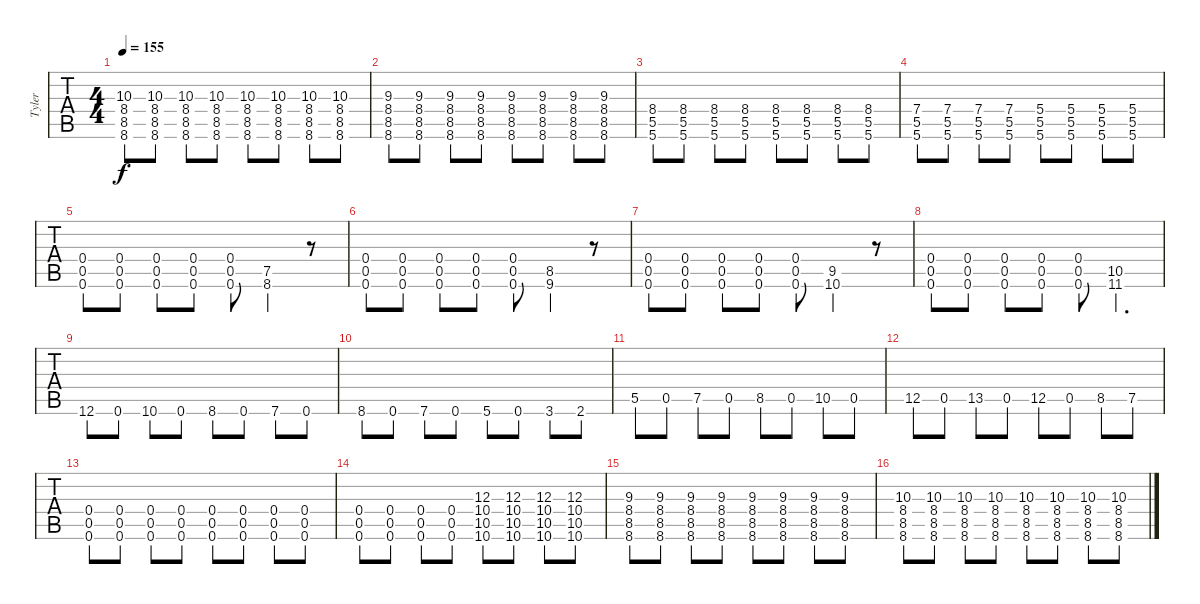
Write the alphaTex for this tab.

\track ("Tyler" "Tyler") {instrument distortionguitar}
\staff {tabs}
\tuning (D4 A3 F3 C3 G2 C2) {hide}
\ts (4 4)
\tempo 155
\clef g2
\ks c
(10.3 8.4 8.5 8.6).8{dy f} (10.3 8.4 8.5 8.6).8 (10.3 8.4 8.5 8.6).8 (10.3 8.4 8.5 8.6).8 (10.3 8.4 8.5 8.6).8 (10.3 8.4 8.5 8.6).8 (10.3 8.4 8.5 8.6).8 (10.3 8.4 8.5 8.6).8 |
(9.3 8.4 8.5 8.6).8 (9.3 8.4 8.5 8.6).8 (9.3 8.4 8.5 8.6).8 (9.3 8.4 8.5 8.6).8 (9.3 8.4 8.5 8.6).8 (9.3 8.4 8.5 8.6).8 (9.3 8.4 8.5 8.6).8 (9.3 8.4 8.5 8.6).8 |
(8.4 5.5 5.6).8 (8.4 5.5 5.6).8 (8.4 5.5 5.6).8 (8.4 5.5 5.6).8 (8.4 5.5 5.6).8 (8.4 5.5 5.6).8 (8.4 5.5 5.6).8 (8.4 5.5 5.6).8 |
(7.4 5.5 5.6).8 (7.4 5.5 5.6).8 (7.4 5.5 5.6).8 (7.4 5.5 5.6).8 (5.4 5.5 5.6).8 (5.4 5.5 5.6).8 (5.4 5.5 5.6).8 (5.4 5.5 5.6).8 |
(0.4 0.5 0.6).8 (0.4 0.5 0.6).8 (0.4 0.5 0.6).8 (0.4 0.5 0.6).8 (0.4 0.5 0.6).8 (7.5 8.6).4 r.8 |
(0.4 0.5 0.6).8 (0.4 0.5 0.6).8 (0.4 0.5 0.6).8 (0.4 0.5 0.6).8 (0.4 0.5 0.6).8 (8.5 9.6).4 r.8 |
(0.4 0.5 0.6).8 (0.4 0.5 0.6).8 (0.4 0.5 0.6).8 (0.4 0.5 0.6).8 (0.4 0.5 0.6).8 (9.5 10.6).4 r.8 |
(0.4 0.5 0.6).8 (0.4 0.5 0.6).8 (0.4 0.5 0.6).8 (0.4 0.5 0.6).8 (0.4 0.5 0.6).8 (10.5 11.6).4{d} |
12.6.8 0.6.8 10.6.8 0.6.8 8.6.8 0.6.8 7.6.8 0.6.8 |
8.6.8 0.6.8 7.6.8 0.6.8 5.6.8 0.6.8 3.6.8 2.6.8 |
5.5.8 0.5.8 7.5.8 0.5.8 8.5.8 0.5.8 10.5.8 0.5.8 |
12.5.8 0.5.8 13.5.8 0.5.8 12.5.8 0.5.8 8.5.8 7.5.8 |
(0.4 0.5 0.6).8 (0.4 0.5 0.6).8 (0.4 0.5 0.6).8 (0.4 0.5 0.6).8 (0.4 0.5 0.6).8 (0.4 0.5 0.6).8 (0.4 0.5 0.6).8 (0.4 0.5 0.6).8 |
(0.4 0.5 0.6).8 (0.4 0.5 0.6).8 (0.4 0.5 0.6).8 (0.4 0.5 0.6).8 (12.3 10.4 10.5 10.6).8 (12.3 10.4 10.5 10.6).8 (12.3 10.4 10.5 10.6).8 (12.3 10.4 10.5 10.6).8 |
(9.3 8.4 8.5 8.6).8 (9.3 8.4 8.5 8.6).8 (9.3 8.4 8.5 8.6).8 (9.3 8.4 8.5 8.6).8 (9.3 8.4 8.5 8.6).8 (9.3 8.4 8.5 8.6).8 (9.3 8.4 8.5 8.6).8 (9.3 8.4 8.5 8.6).8 |
(10.3 8.4 8.5 8.6).8 (10.3 8.4 8.5 8.6).8 (10.3 8.4 8.5 8.6).8 (10.3 8.4 8.5 8.6).8 (10.3 8.4 8.5 8.6).8 (10.3 8.4 8.5 8.6).8 (10.3 8.4 8.5 8.6).8 (10.3 8.4 8.5 8.6).8
